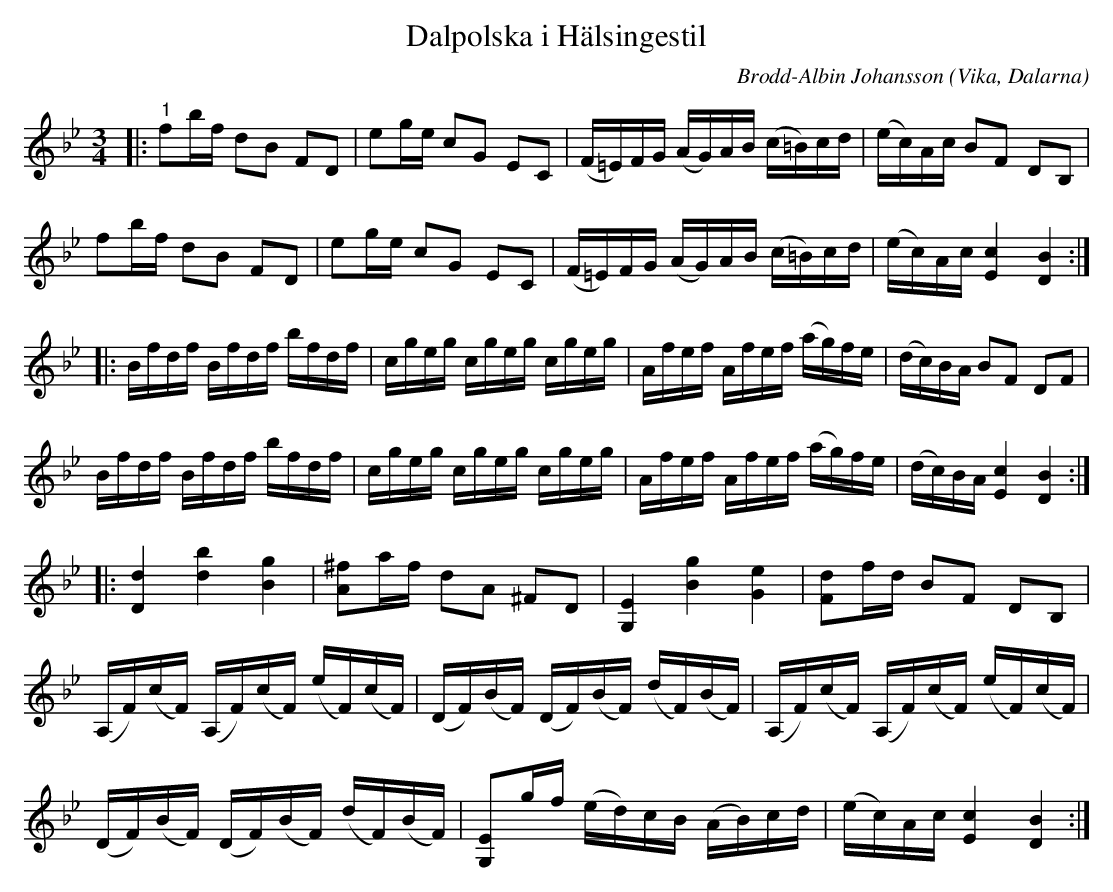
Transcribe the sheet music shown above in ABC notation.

X:1
T:Dalpolska i Hälsingestil
C:Brodd-Albin Johansson
O:Vika, Dalarna
L:1/16
M:3/4
K:Bb
V:1
|:"^1" f2bf d2B2 F2D2 | e2ge c2G2 E2C2 | (F=E)FG (AG)AB (c=B)cd | (ec)Ac B2F2 D2B,2 |
f2bf d2B2 F2D2 | e2ge c2G2 E2C2 | (F=E)FG (AG)AB (c=B)cd | (ec)Ac [Ec]4 [DB]4 ::
Bfdf Bfdf bfdf | cgeg cgeg cgeg | Afef Afef (ag)fe | (dc)BA B2F2 D2F2 |
Bfdf Bfdf bfdf | cgeg cgeg cgeg | Afef Afef (ag)fe | (dc)BA [Ec]4 [DB]4 ::
[Dd]4 [db]4 [Bg]4 | [A^f]2af d2A2 ^F2D2 | [G,E]4 [Bg]4 [Ge]4 | [Fd]2fd B2F2 D2B,2 |
(A,F)(cF) (A,F)(cF) (eF)(cF) | (DF)(BF) (DF)(BF) (dF)(BF) | (A,F)(cF) (A,F)(cF) (eF)(cF) |
(DF)(BF) (DF)(BF) (dF)(BF) | [G,E]2gf (ed)cB (AB)cd | (ec)Ac [Ec]4 [DB]4 :|
